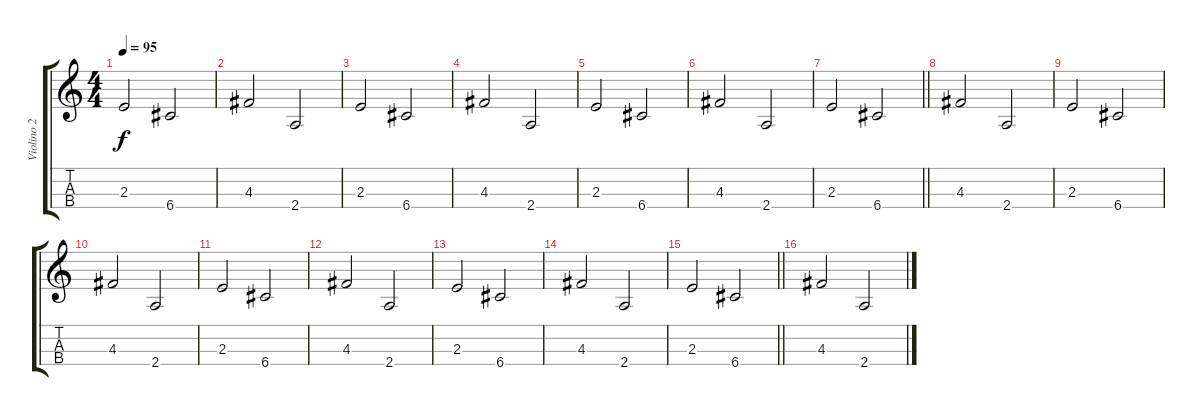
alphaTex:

\track ("Violino 2" "Violino 2") {instrument violin}
\staff {score tabs}
\tuning (E5 A4 D4 G3) {hide}
\ts (4 4)
\tempo 95
\clef g2
\ks c
2.3.2{dy f} 6.4.2 |
4.3.2 2.4.2 |
2.3.2 6.4.2 |
4.3.2 2.4.2 |
2.3.2 6.4.2 |
4.3.2 2.4.2 |
\barLineRight lightlight
2.3.2 6.4.2 |
4.3.2 2.4.2 |
2.3.2 6.4.2 |
4.3.2 2.4.2 |
2.3.2 6.4.2 |
4.3.2 2.4.2 |
2.3.2 6.4.2 |
4.3.2 2.4.2 |
\barLineRight lightlight
2.3.2 6.4.2 |
4.3.2 2.4.2
